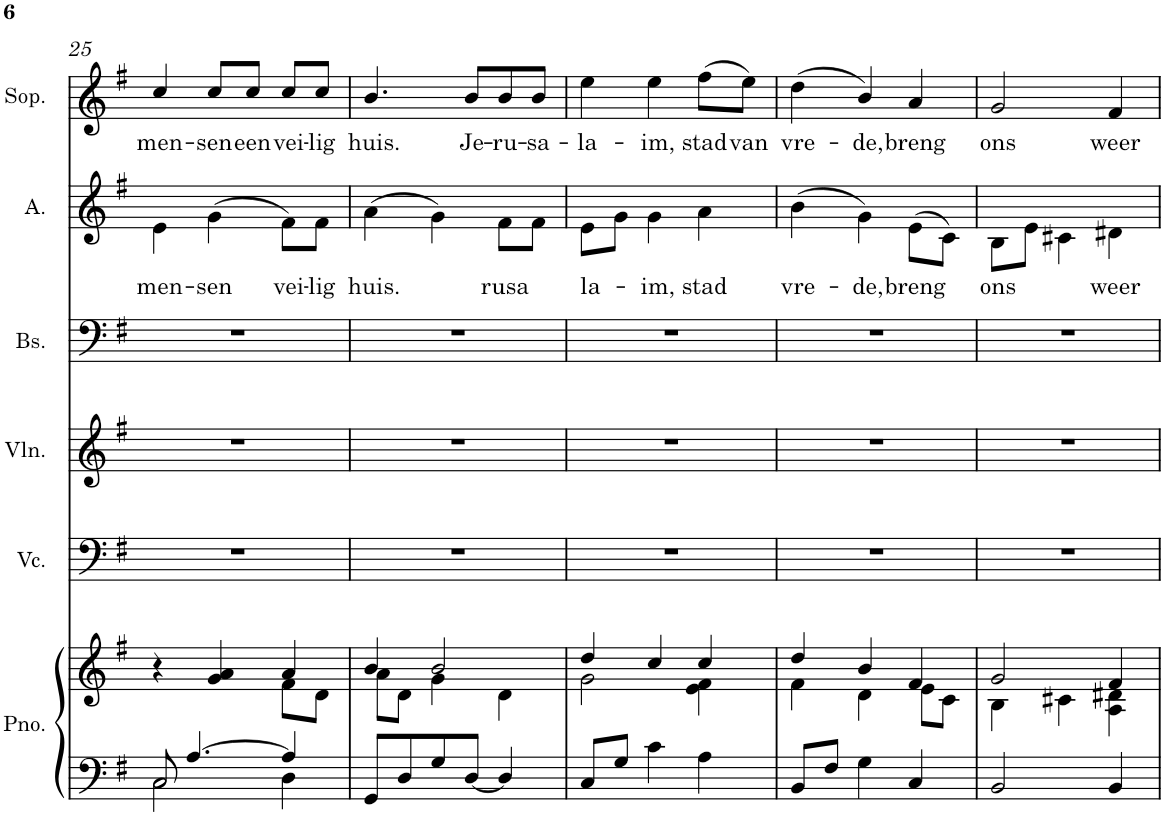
**kern	**kern	**kern	**kern	**kern	**kern	**text	**kern	**text
*part6	*part6	*part5	*part4	*part3	*part2	*part2	*part1	*part1
*staff7	*staff6	*staff5	*staff4	*staff3	*staff2	*staff2	*staff1	*staff1
*I"Piano	*	*I"Violoncello	*I"Violin	*I"Bas	*I"Alt	*	*I"Sopraan	*
*I'Pno.	*	*I'Vc.	*I'Vln.	*I'Bs.	*I'A.	*	*I'Sop.	*
!!LO:PB:g=z
*clefF4	*clefG2	*clefF4	*clefG2	*clefF4	*clefG2	*	*clefG2	*
*k[f#]	*k[f#]	*k[f#]	*k[f#]	*k[f#]	*k[f#]	*	*k[f#]	*
*M3/4	*M3/4	*M3/4	*M3/4	*M3/4	*M3/4	*	*M3/4	*
=25	=25	=25	=25	=25	=25	=25	=25	=25
!LO:N:head=open	!	!	!	!	!	!LO:LY:b	!	!LO:LY:b
*^	*^	*	*	*	*	*	*	*
8C/	2C\	4r	2ryy	2.r	2.r	2.r	4e\	men-	4cc/	men-
[4.A/	.	.	.	.	.	.	.	.	.	.
!	!	!	!	!	!	!	!	!LO:LY:b	!	!LO:LY:b
.	.	4g/ 4a/	.	.	.	.	(>4g\	-sen	8cc/L	-sen
!	!	!	!	!	!	!	!	!	!	!LO:LY:b
.	.	.	.	.	.	.	.	.	8cc/J	een
!	!	!	!	!	!	!	!	!LO:LY:b	!	!LO:LY:b
4A/]	4D\	4a/	8f#\L	.	.	.	8f#\L)	vei-	8cc/L	vei-
!	!	!	!	!	!	!	!	!LO:LY:b	!	!LO:LY:b
.	.	.	8d\J	.	.	.	8f#\J	-lig	8cc/J	-lig
*v	*v	*	*	*	*	*	*	*	*	*
=26	=26	=26	=26	=26	=26	=26	=26	=26	=26
!	!	!	!	!	!	!	!LO:LY:b	!	!LO:LY:b
8GG/L	4b/	8a\L	2.r	2.r	2.r	(>4a\	huis.	4.b/	huis.
8D/	.	8d\J	.	.	.	.	.	.	.
8G/	2b/	4g\	.	.	.	4g\)	.	.	.
!	!	!	!	!	!	!	!	!	!LO:LY:b
[8D/J	.	.	.	.	.	.	.	8b/L	Je-
!	!	!	!	!	!	!	!LO:LY:b	!	!LO:LY:b
4D/]	.	4d\	.	.	.	8f#\L	rusa	8b/	-ru-
!	!	!	!	!	!	!	!	!	!LO:LY:b
.	.	.	.	.	.	8f#\J	.	8b/J	-sa-
=27	=27	=27	=27	=27	=27	=27	=27	=27	=27
!	!	!	!	!	!	!	!LO:LY:b	!	!LO:LY:b
8C/L	4dd/	2g\	2.r	2.r	2.r	8e\L	la-	4ee\	la-
8G/J	.	.	.	.	.	8g\J	.	.	.
!	!	!	!	!	!	!	!LO:LY:b	!	!LO:LY:b
4c\	4cc/	.	.	.	.	4g\	-im,	4ee\	-im,
!	!	!	!	!	!	!	!LO:LY:b	!	!LO:LY:b
4A\	4cc/	4e\ 4f#\	.	.	.	4a\	stad	(>8ff#\L	stad
!	!	!	!	!	!	!	!	!	!LO:LY:b
.	.	.	.	.	.	.	.	8ee\J)	van
=28	=28	=28	=28	=28	=28	=28	=28	=28	=28
!	!	!	!	!	!	!	!LO:LY:b	!	!LO:LY:b
8BB/L	4dd/	4f#\	2.r	2.r	2.r	(>4b\	vre-	(>4dd\	vre-
8F#/J	.	.	.	.	.	.	.	.	.
!	!	!	!	!	!	!	!LO:LY:b	!	!LO:LY:b
4G\	4b/	4d\	.	.	.	4g\)	-de,	4b/)	-de,
!	!	!	!	!	!	!	!LO:LY:b	!	!LO:LY:b
4C/	4f#/	8e\L	.	.	.	(>8e\L	breng	4a/	breng
.	.	8c\J	.	.	.	8c\J)	.	.	.
=29	=29	=29	=29	=29	=29	=29	=29	=29	=29
!	!	!	!	!	!	!	!LO:LY:b	!	!LO:LY:b
2BB/	2g/	4B\	2.r	2.r	2.r	8B\L	ons	2g/	ons
.	.	.	.	.	.	8e\J	.	.	.
.	.	4c#X\	.	.	.	4c#X\	.	.	.
!	!	!	!	!	!	!	!LO:LY:b	!	!LO:LY:b
4BB/	4f#/	4A\ 4d#X\	.	.	.	4d#X\	weer	4f#/	weer
*	*v	*v	*	*	*	*	*	*	*
=	=	=	=	=	=	=	=	=
*-	*-	*-	*-	*-	*-	*-	*-	*-
